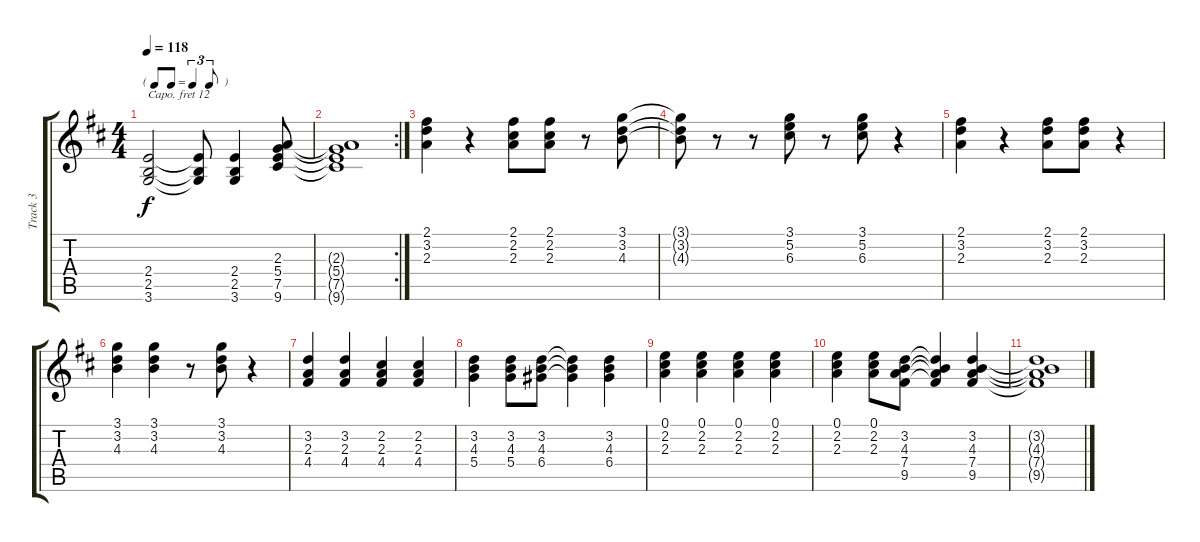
\track ("Track 3" "Track 3") {instrument acousticgrandpiano}
\staff {score tabs}
\capo 12
\tuning (E4 B3 G3 D3 A2 E2) {hide}
\ts (4 4)
\tf triplet8th
\tempo 118
\clef g2
\ks d
(2.4 2.5 3.6).2{dy f} (2.4{t} 2.5{t} 3.6{t}).8 (2.4 2.5 3.6).4 (2.3 5.4 7.5 9.6).8 |
\rc 2
(2.3{t} 5.4{t} 7.5{t} 9.6{t}).1 |
(2.1 3.2 2.3).4 r.4 (2.1 2.2 2.3).8 (2.1 2.2 2.3).8 r.8 (3.1 3.2 4.3).8 |
(3.1{t} 3.2{t} 4.3{t}).8 r.8 r.8 (3.1 5.2 6.3).8 r.8 (3.1 5.2 6.3).8 r.4 |
(2.1 3.2 2.3).4 r.4 (2.1 3.2 2.3).8 (2.1 3.2 2.3).8 r.4 |
(3.1 3.2 4.3).4 (3.1 3.2 4.3).4 r.8 (3.1 3.2 4.3).8 r.4 |
(3.2 2.3 4.4).4 (3.2 2.3 4.4).4 (2.2 2.3 4.4).4 (2.2 2.3 4.4).4 |
(3.2 4.3 5.4).4 (3.2 4.3 5.4).8 (3.2 4.3 6.4).8 (3.2{t} 4.3{t} 6.4{t}).4 (3.2 4.3 6.4).4 |
(0.1 2.2 2.3).4 (0.1 2.2 2.3).4 (0.1 2.2 2.3).4 (0.1 2.2 2.3).4 |
(0.1 2.2 2.3).4 (0.1 2.2 2.3).8 (3.2 4.3 7.4 9.5).8 (3.2{t} 4.3{t} 7.4{t} 9.5{t}).4 (3.2 4.3 7.4 9.5).4 |
(3.2{t} 4.3{t} 7.4{t} 9.5{t}).1
